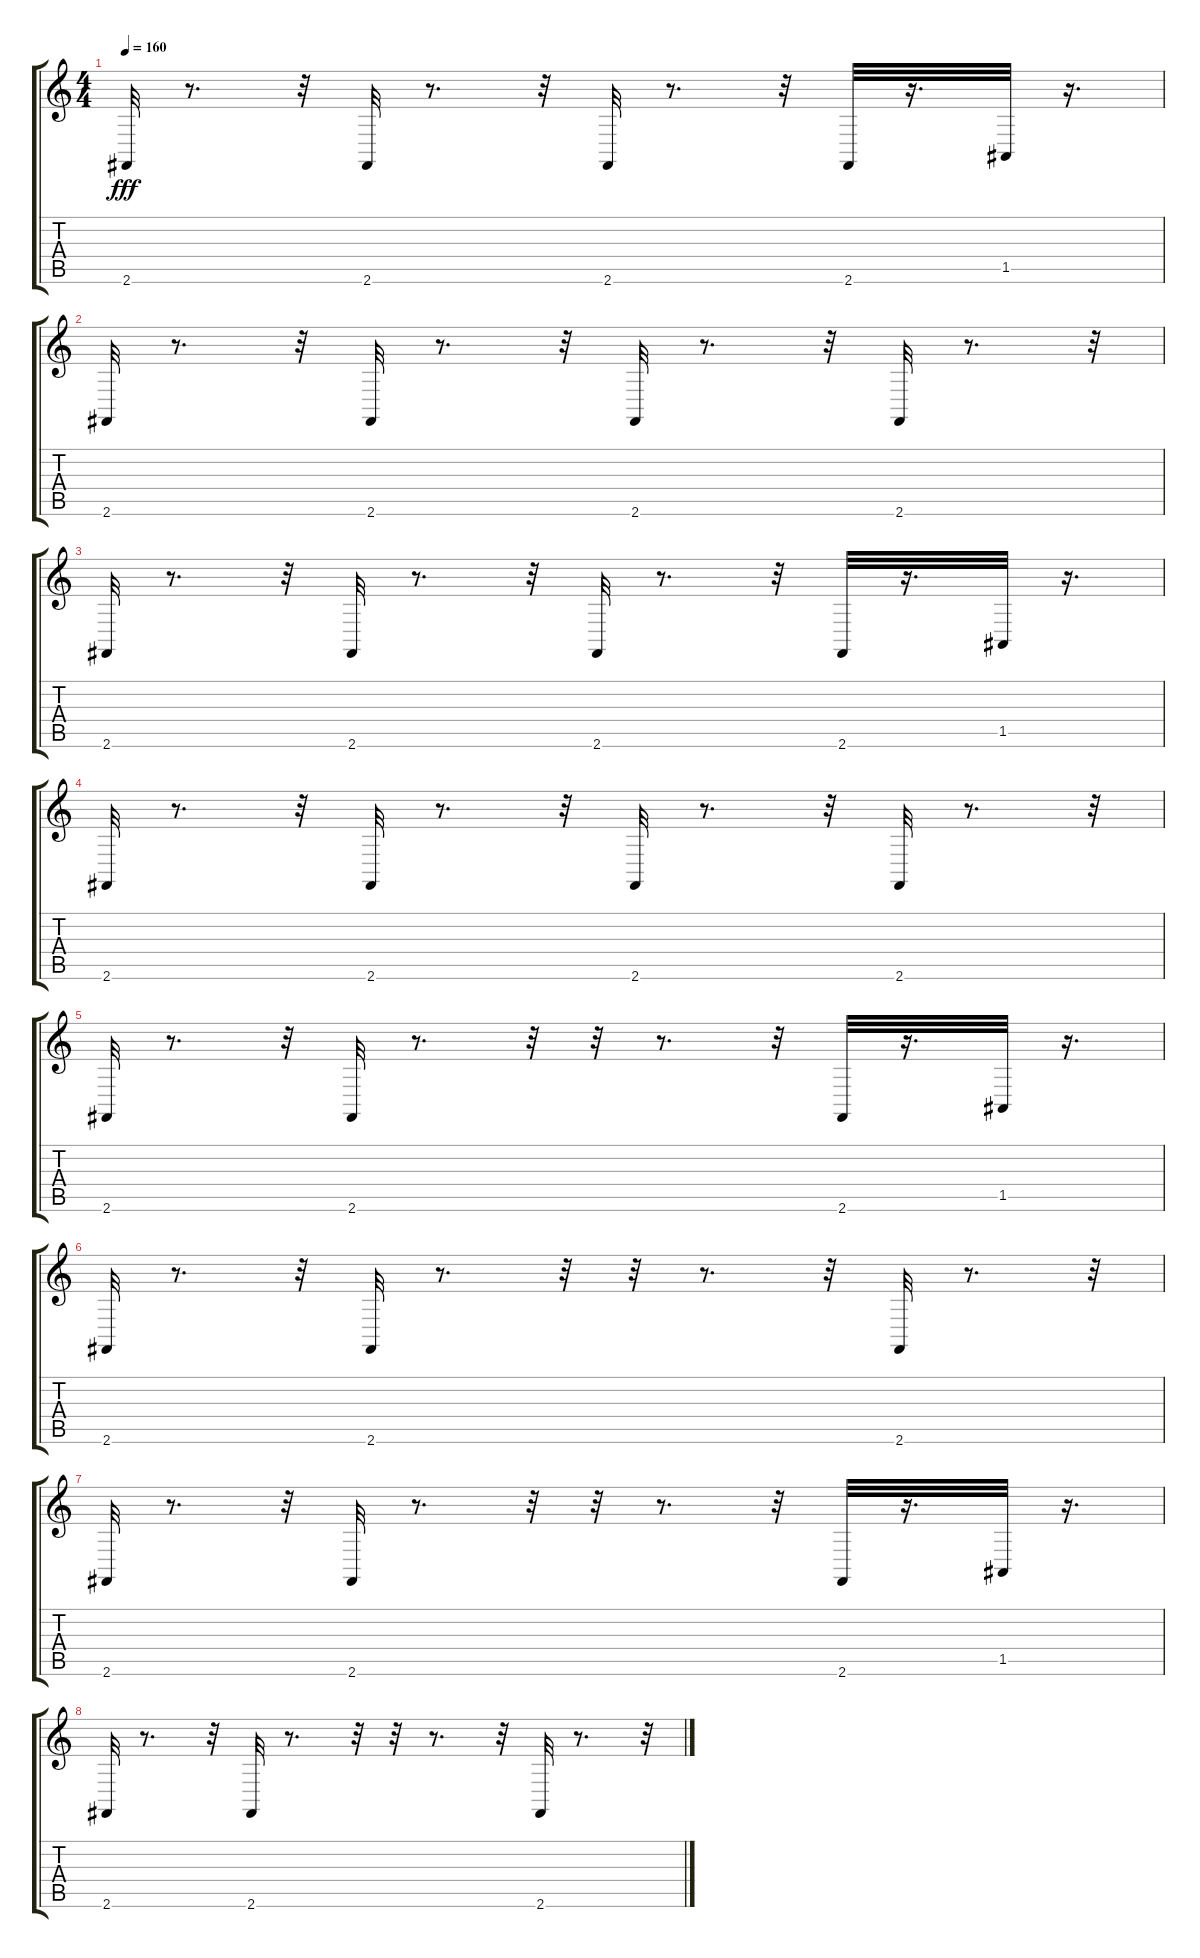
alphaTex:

\track "" {instrument drawbarorgan}
\staff {score tabs}
\tuning (E4 B3 G3 D3 A2 E2) {hide}
\ts (4 4)
\tempo 160
\clef g2
\ks c
2.6.32{dy fff} r.8{d} r.32 2.6.32 r.8{d} r.32 2.6.32 r.8{d} r.32 2.6.32 r.16{d} 1.5.32 r.16{d} |
2.6.32 r.8{d} r.32 2.6.32 r.8{d} r.32 2.6.32 r.8{d} r.32 2.6.32 r.8{d} r.32 |
2.6.32 r.8{d} r.32 2.6.32 r.8{d} r.32 2.6.32 r.8{d} r.32 2.6.32 r.16{d} 1.5.32 r.16{d} |
2.6.32 r.8{d} r.32 2.6.32 r.8{d} r.32 2.6.32 r.8{d} r.32 2.6.32 r.8{d} r.32 |
2.6.32 r.8{d} r.32 2.6.32 r.8{d} r.32 r.32 r.8{d} r.32 2.6.32 r.16{d} 1.5.32 r.16{d} |
2.6.32 r.8{d} r.32 2.6.32 r.8{d} r.32 r.32 r.8{d} r.32 2.6.32 r.8{d} r.32 |
2.6.32 r.8{d} r.32 2.6.32 r.8{d} r.32 r.32 r.8{d} r.32 2.6.32 r.16{d} 1.5.32 r.16{d} |
2.6.32 r.8{d} r.32 2.6.32 r.8{d} r.32 r.32 r.8{d} r.32 2.6.32 r.8{d} r.32
